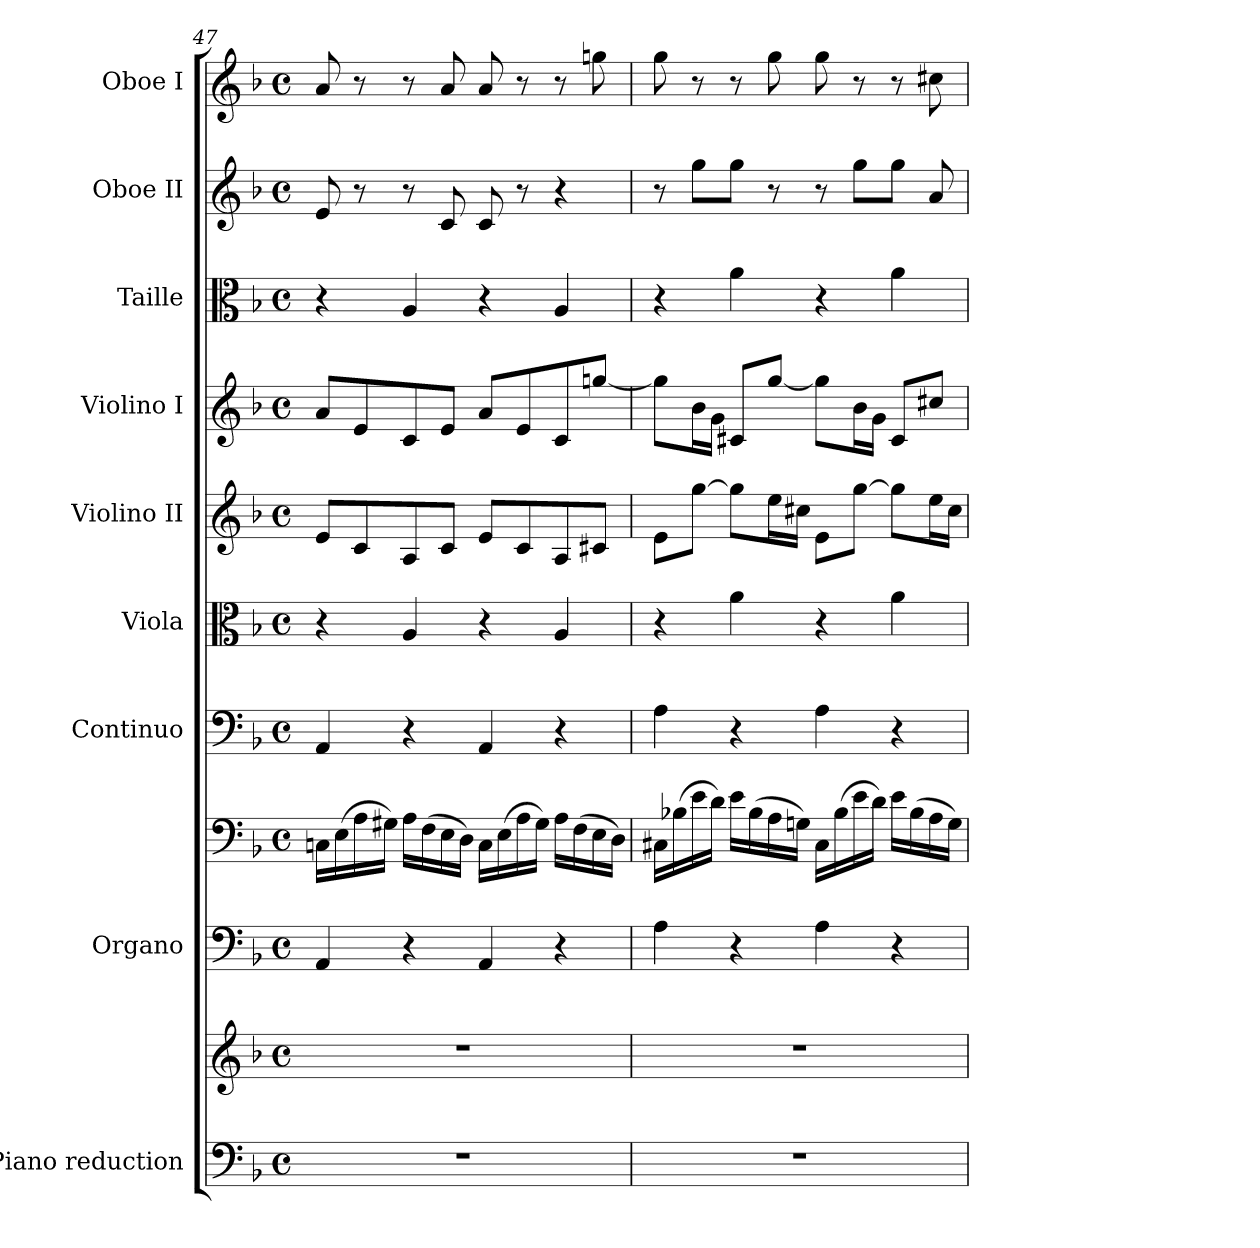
**kern	**kern	**kern	**kern	**kern	**kern	**kern	**kern	**kern	**kern	**kern
*part9	*part9	*part8	*part8	*part7	*part6	*part5	*part4	*part3	*part2	*part1
*staff11	*staff10	*staff9	*staff8	*staff7	*staff6	*staff5	*staff4	*staff3	*staff2	*staff1
*I"Piano reduction	*	*I"Organo	*	*I"Continuo	*I"Viola	*I"Violino II	*I"Violino I	*I"Taille	*I"Oboe II	*I"Oboe I
*I'Pno	*	*	*	*	*I'Vla	*I'Vln	*I'Vln	*	*I'Ob	*I'Ob
!!LO:PB:g=z
*clefF4	*clefG2	*clefF4	*clefF4	*clefF4	*clefC3	*clefG2	*clefG2	*clefC3	*clefG2	*clefG2
*k[b-]	*k[b-]	*k[b-]	*k[b-]	*k[b-]	*k[b-]	*k[b-]	*k[b-]	*k[b-]	*k[b-]	*k[b-]
*M4/4	*M4/4	*M4/4	*M4/4	*M4/4	*M4/4	*M4/4	*M4/4	*M4/4	*M4/4	*M4/4
*met(c)	*met(c)	*met(c)	*met(c)	*met(c)	*met(c)	*met(c)	*met(c)	*met(c)	*met(c)	*met(c)
=47	=47	=47	=47	=47	=47	=47	=47	=47	=47	=47
1r	1r	4AA/	16Cn\LL	4AA/	4r	8e/L	8a/L	4r	8e/	8a/
.	.	.	(>16E\	.	.	.	.	.	.	.
.	.	.	16A\	.	.	8c/	8e/	.	8r	8r
.	.	.	16G#X\JJ)	.	.	.	.	.	.	.
.	.	4r	16A\LL	4r	4A/	8A/	8c/	4A/	8r	8r
.	.	.	(>16F\	.	.	.	.	.	.	.
.	.	.	16E\	.	.	8c/J	8e/J	.	8c/	8a/
.	.	.	16D\JJ)	.	.	.	.	.	.	.
.	.	4AA/	16C\LL	4AA/	4r	8e/L	8a/L	4r	8c/	8a/
.	.	.	(>16E\	.	.	.	.	.	.	.
.	.	.	16A\	.	.	8c/	8e/	.	8r	8r
.	.	.	16G#\JJ)	.	.	.	.	.	.	.
.	.	4r	16A\LL	4r	4A/	8A/	8c/	4A/	4r	8r
.	.	.	(>16F\	.	.	.	.	.	.	.
.	.	.	16E\	.	.	8c#X/J	[8ggn/J	.	.	8ggn\
.	.	.	16D\JJ)	.	.	.	.	.	.	.
=48	=48	=48	=48	=48	=48	=48	=48	=48	=48	=48
1r	1r	4A\	16C#X\LL	4A\	4r	8e\L	8gg\L]	4r	8r	8gg\
.	.	.	(>16B-X\	.	.	.	.	.	.	.
.	.	.	16e\	.	.	[8gg\J	16b-\L	.	8gg\L	8r
.	.	.	16d\JJ)	.	.	.	16g\JJ	.	.	.
.	.	4r	16e\LL	4r	4a\	8gg\L]	8c#X/L	4a\	8gg\J	8r
.	.	.	(>16B-\	.	.	.	.	.	.	.
.	.	.	16A\	.	.	16ee\L	[8gg/J	.	8r	8gg\
.	.	.	16Gn\JJ)	.	.	16cc#X\JJ	.	.	.	.
.	.	4A\	16C#\LL	4A\	4r	8e\L	8gg\L]	4r	8r	8gg\
.	.	.	(>16B-\	.	.	.	.	.	.	.
.	.	.	16e\	.	.	[8gg\J	16b-\L	.	8gg\L	8r
.	.	.	16d\JJ)	.	.	.	16g\JJ	.	.	.
.	.	4r	16e\LL	4r	4a\	8gg\L]	8c#/L	4a\	8gg\J	8r
.	.	.	(>16B-\	.	.	.	.	.	.	.
.	.	.	16A\	.	.	16ee\L	8cc#X/J	.	8a/	8cc#X\
.	.	.	16G\JJ)	.	.	16cc#\JJ	.	.	.	.
=	=	=	=	=	=	=	=	=	=	=
*-	*-	*-	*-	*-	*-	*-	*-	*-	*-	*-
